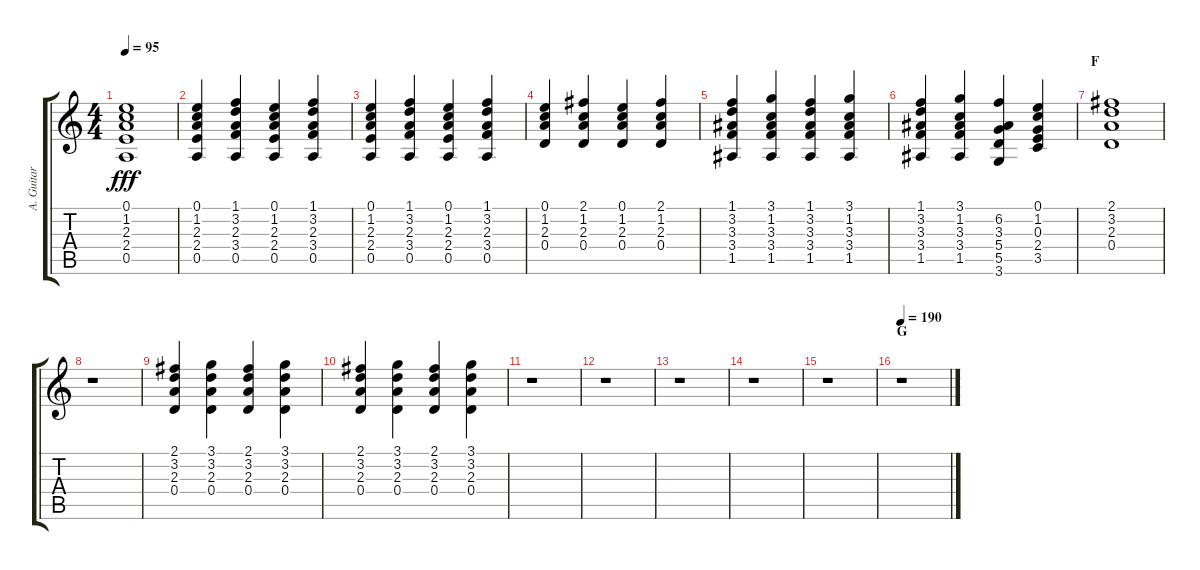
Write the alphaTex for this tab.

\track ("A. Guitar" "A. Guitar") {instrument acousticguitarsteel}
\staff {score tabs}
\tuning (E4 B3 G3 D3 A2 E2) {hide}
\ts (4 4)
\tempo 95
\clef g2
\ks c
(0.1 1.2 2.3 2.4 0.5).1{dy fff} |
(0.1 1.2 2.3 2.4 0.5).4 (1.1 3.2 2.3 3.4 0.5).4 (0.1 1.2 2.3 2.4 0.5).4 (1.1 3.2 2.3 3.4 0.5).4 |
(0.1 1.2 2.3 2.4 0.5).4 (1.1 3.2 2.3 3.4 0.5).4 (0.1 1.2 2.3 2.4 0.5).4 (1.1 3.2 2.3 3.4 0.5).4 |
(0.1 1.2 2.3 0.4).4 (2.1 1.2 2.3 0.4).4 (0.1 1.2 2.3 0.4).4 (2.1 1.2 2.3 0.4).4 |
(1.1 3.2 3.3 3.4 1.5).4 (3.1 1.2 3.3 3.4 1.5).4 (1.1 3.2 3.3 3.4 1.5).4 (3.1 1.2 3.3 3.4 1.5).4 |
(1.1 3.2 3.3 3.4 1.5).4 (3.1 1.2 3.3 3.4 1.5).4 (6.2 3.3 5.4 5.5 3.6).4 (0.1 1.2 0.3 2.4 3.5).4 |
\section ("" "F")
(2.1 3.2 2.3 0.4).1 |
r.1 |
(2.1 3.2 2.3 0.4).4 (3.1 3.2 2.3 0.4).4 (2.1 3.2 2.3 0.4).4 (3.1 3.2 2.3 0.4).4 |
(2.1 3.2 2.3 0.4).4 (3.1 3.2 2.3 0.4).4 (2.1 3.2 2.3 0.4).4 (3.1 3.2 2.3 0.4).4 |
r.1 |
r.1 |
r.1 |
r.1 |
r.1 |
\section ("" "G")
\tempo 190
r.1
